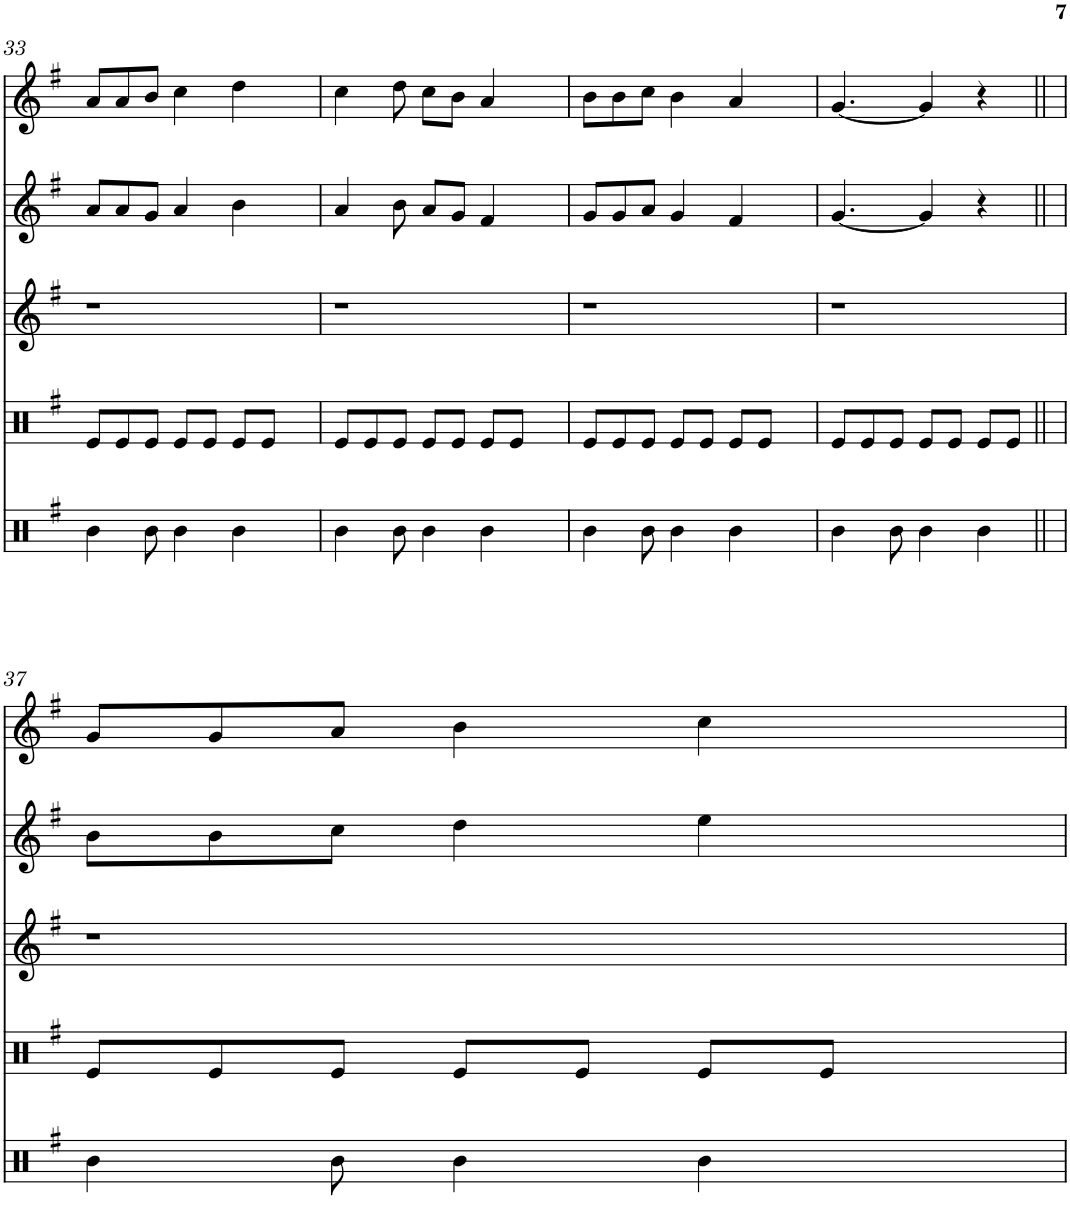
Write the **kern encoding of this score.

**kern	**kern	**kern	**kern	**kern
*part5	*part4	*part3	*part2	*part1
*staff5	*staff4	*staff3	*staff2	*staff1
*I"Timbal fondo	*I"Timbal	*I"Gralla 3	*I"Gralla 2	*I"Gralla 1
!!LO:PB:g=z
*clefX	*clefX	*clefG2	*clefG2	*clefG2
*k[f#]	*k[f#]	*k[f#]	*k[f#]	*k[f#]
*M7/8	*M7/8	*M7/8	*M7/8	*M7/8
=33	=33	=33	=33	=33
4b\	8e/L	2..r	8a/L	8a/L
.	8e/	.	8a/	8a/
8b\	8e/J	.	8g/J	8b/J
4b\	8e/L	.	4a/	4cc\
.	8e/J	.	.	.
4b\	8e/L	.	4b\	4dd\
.	8e/J	.	.	.
8ryy	8ryy	8ryy	8ryy	8ryy
=34	=34	=34	=34	=34
4b\	8e/L	2..r	4a/	4cc\
.	8e/	.	.	.
8b\	8e/J	.	8b\	8dd\
4b\	8e/L	.	8a/L	8cc\L
.	8e/J	.	8g/J	8b\J
4b\	8e/L	.	4f#/	4a/
.	8e/J	.	.	.
8ryy	8ryy	8ryy	8ryy	8ryy
=35	=35	=35	=35	=35
4b\	8e/L	2..r	8g/L	8b\L
.	8e/	.	8g/	8b\
8b\	8e/J	.	8a/J	8cc\J
4b\	8e/L	.	4g/	4b\
.	8e/J	.	.	.
4b\	8e/L	.	4f#/	4a/
.	8e/J	.	.	.
8ryy	8ryy	8ryy	8ryy	8ryy
=36	=36	=36	=36	=36
4b\	8e/L	2..r	[4.g/	[4.g/
.	8e/	.	.	.
8b\	8e/J	.	.	.
4b\	8e/L	.	4g/]	4g/]
.	8e/J	.	.	.
4b\	8e/L	.	4r	4r
.	8e/J	.	.	.
8ryy	8ryy	8ryy	8ryy	8ryy
!!LO:LB:g=z
=37	=37	=37	=37	=37
4b\	8e/L	2..r	8b\L	8g/L
.	8e/	.	8b\	8g/
8b\	8e/J	.	8cc\J	8a/J
4b\	8e/L	.	4dd\	4b\
.	8e/J	.	.	.
4b\	8e/L	.	4ee\	4cc\
.	8e/J	.	.	.
8ryy	8ryy	8ryy	8ryy	8ryy
=	=	=	=	=
*-	*-	*-	*-	*-
